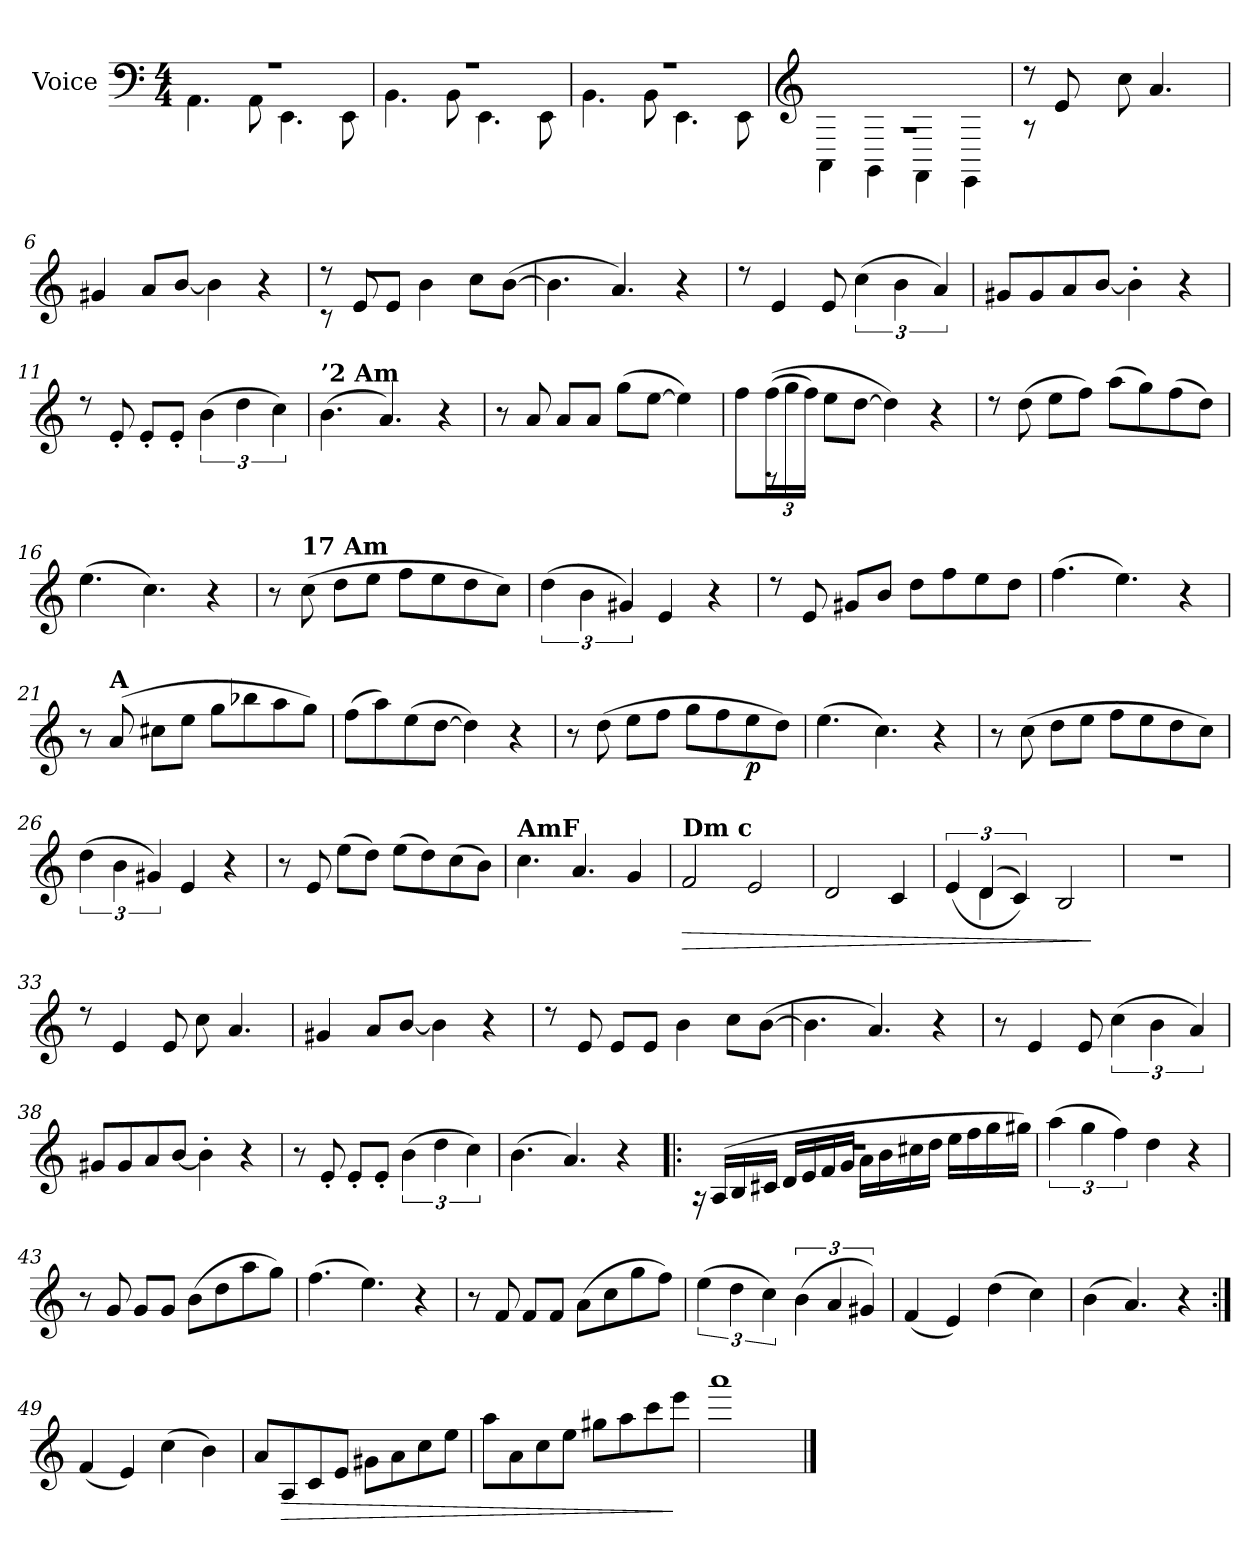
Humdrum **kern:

**kern	**dynam
*part1	*part1
*staff1	*staff1
*I"Voice	*
*I'V	*
*clefF4	*
*M4/4	*
=1	=1
*^	*
1rA	4.AA\	.
.	8AA\	.
.	4.EE\	.
.	8EE\	.
=2	=2	=2
1rA	4.BB\	.
.	8BB\	.
.	4.EE\	.
.	8EE\	.
=3	=3	=3
1rA	4.BB\	.
.	8BB\	.
.	4.EE\	.
.	8EE\	.
=4	=4	=4
*clefG2	*	*
1rA	4AA\	.
.	4GG\	.
.	4FF\	.
.	4EE\	.
=5	=5	=5
8rcc	8r	.
4e/	8e/	.
.	2ryy	.
8cc\	.	.
4.a/	.	.
.	8ryy	.
*v	*v	*
=6	=6
4g#X/	.
8a/L	.
[>8b/J	.
4b\]	.
4r	.
!!LO:LB:g=z
=7	=7
*^	*
8rcc	8r	.
8e/L	8e/	.
8e/J	2ryy	.
4b\	.	.
8cc\L	.	.
(>[>8b\J	8ryy	.
*v	*v	*
=8	=8
4.b\]	.
4.a/)	.
4r	.
=9	=9
8rcc	.
4e/	.
8e/	.
(>6cc\	.
6b\	.
6a/)	.
=10	=10
8g#X/L	.
8g#/	.
8a/	.
[>8b/J	.
4b'>\]	.
4r	.
=11	=11
8rcc	.
8e'</	.
8e'</L	.
8e'</J	.
(>6b\	.
6dd\	.
6cc\)	.
!!LO:LB:g=z
=12	=12
!LO:TX:a:B:t=’2 Am	!
(>4.b\	.
4.a/)	.
4r	.
=13	=13
8r	.
8a/	.
8a/L	.
8a/J	.
(>8gg\L	.
[>8ee\J	.
4ee\])	.
=14	=14
*^	*
8ff\L	8ryy	.
(>(>24ff\L	8rD	.
24gg\	.	.
24ff\JJ)	.	.
8ee\L	2.ryy	.
[>8dd\J	.	.
4dd\])	.	.
4r	.	.
*v	*v	*
=15	=15
8rcc	.
(>8dd\	.
8ee\L	.
8ff\J)	.
(>8aa\L	.
8gg\)	.
(>8ff\	.
8dd\J)	.
=16	=16
(>4.ee\	.
4.cc\)	.
4r	.
!!LO:LB:g=z
=17	=17
8r	.
!LO:TX:a:B:t=17 Am	!
(>8cc\	.
8dd\L	.
8ee\J	.
8ff\L	.
8ee\	.
8dd\	.
8cc\J)	.
=18	=18
(>6dd\	.
6b\	.
6g#X/)	.
4e/	.
4r	.
=19	=19
8rcc	.
8e/	.
8g#X/L	.
8b/J	.
8dd\L	.
8ff\	.
8ee\	.
8dd\J	.
=20	=20
(>4.ff\	.
4.ee\)	.
4r	.
=21	=21
8r	.
!LO:TX:a:B:t=A	!
(>8a/	.
8cc#X\L	.
8ee\J	.
8gg\L	.
8bb-X\	.
8aa\	.
8gg\J)	.
!!LO:LB:g=z
=22	=22
(>8ff\L	.
8aa\)	.
(>8ee\	.
[>8dd\J	.
4dd\])	.
4r	.
=23	=23
8r	.
(>8dd\	.
8ee\L	.
8ff\J	.
8gg\L	.
8ff\	.
!	!LO:DY:b
8ee\	p
8dd\J)	.
=24	=24
(>4.ee\	.
4.cc\)	.
4r	.
=25	=25
8r	.
(>8cc\	.
8dd\L	.
8ee\J	.
8ff\L	.
8ee\	.
8dd\	.
8cc\J)	.
!!LO:LB:g=z
=26	=26
(>6dd\	.
6b\	.
6g#X/)	.
4e/	.
4r	.
=27	=27
8r	.
8e/	.
(>8ee\L	.
8dd\J)	.
(>8ee\L	.
8dd\)	.
(>8cc\	.
8b\J)	.
=28	=28
!LO:TX:a:B:t=AmF	!
4.cc\	.
4.a/	.
4g/	.
=29	=29
!LO:TX:a:B:t=Dm c	!
!	!LO:HP:b
2f/	>
2e/	.
=30	=30
2d/	.
4c/	.
=31	=31
*^	*
(<6e/	6ryy	.
(<6d/	4d\	.
6c/))	.	.
.	12%7ryy	.
2B/	.	.
*v	*v	*
.	]
!!LO:LB:g=z
=32	=32
1rdd	.
=33	=33
8rcc	.
4e/	.
8e/	.
8cc\	.
4.a/	.
=34	=34
4g#X/	.
8a/L	.
[>8b/J	.
4b\]	.
4r	.
=35	=35
8rcc	.
8e/	.
8e/L	.
8e/J	.
4b\	.
8cc\L	.
(>[>8b\J	.
=36	=36
4.b\]	.
4.a/)	.
4r	.
!!LO:LB:g=z
=37	=37
8r	.
4e/	.
8e/	.
(>6cc\	.
6b\	.
6a/)	.
=38	=38
8g#X/L	.
8g#/	.
8a/	.
[>8b/J	.
4b'>\]	.
4r	.
=39	=39
8r	.
8e'</	.
8e'</L	.
8e'</J	.
(>6b\	.
6dd\	.
6cc\)	.
=40	=40
(>4.b\	.
4.a/)	.
4r	.
!!LO:LB:g=z
=41!|:	=41!|:
*^	*
1rdd	16r	.
.	(>16A/LL	.
.	16B/	.
.	16c#X/JJ	.
.	16d/LL	.
.	16e/	.
.	16f/	.
.	16g/JJ	.
.	16a\LL	.
.	16b\	.
.	16cc#X\	.
.	16dd\JJ	.
.	16ee\LL	.
.	16ff\	.
.	16gg\	.
.	16gg#X\JJ)	.
*v	*v	*
=42	=42
(>6aa\	.
6gg\	.
6ff\)	.
4dd\	.
4r	.
=43	=43
8r	.
8g/	.
8g/L	.
8g/J	.
(>8b\L	.
8dd\	.
8aa\	.
8gg\J)	.
!!LO:LB:g=z
=44	=44
(>4.ff\	.
4.ee\)	.
4r	.
=45	=45
8r	.
8f/	.
8f/L	.
8f/J	.
(>8a\L	.
8cc\	.
8gg\	.
8ff\J)	.
=46	=46
(>6ee\	.
6dd\	.
6cc\)	.
(>6b\	.
6a/	.
6g#X/)	.
=47	=47
(<4f/	.
4e/)	.
(>4dd\	.
4cc\)	.
=48	=48
(>4b\	.
4.a/)	.
4r	.
!!LO:LB:g=z
=49:|!	=49:|!
(<4f/	.
4e/)	.
(>4cc\	.
4b\)	.
=50	=50
8a/L	.
!	!LO:HP:b
8A/	>
8c/	.
8e/J	.
8g#X\L	.
8a\	.
8cc\	.
8ee\J	.
=51	=51
8aa\L	.
8a\	.
8cc\	.
8ee\J	.
8gg#X\L	.
8aa\	.
8ccc\	.
8eee\J	]
=52	=52
1aaa	.
==	==
*-	*-
